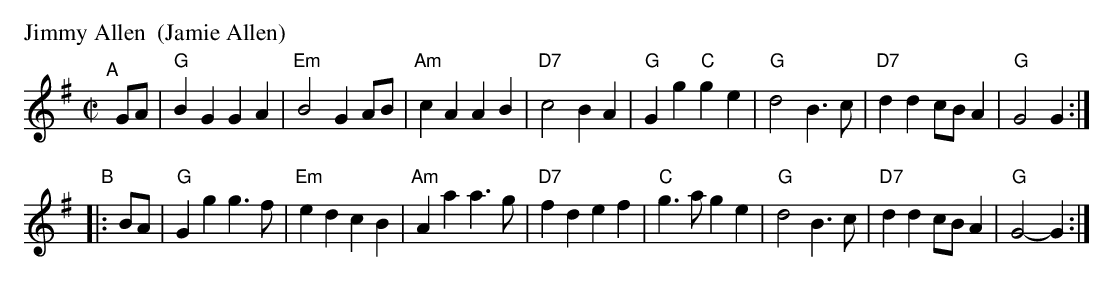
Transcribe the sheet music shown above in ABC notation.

X:1
P: Jimmy Allen  (Jamie Allen)
M: C|
L: 1/4
K: G
"^A"[|]\
G/A/| "G"BG    GA |"Em"B2 GA/B/ | "Am"cA AB    |"D7"c2 \
 BA | "G"Gg "C"ge | "G"d2 B>c   | "D7"dd c/B/A | "G"G2 G :|
"^B"|:\
B/A/ | "G"Gg  g>f |"Em"ed cB  | "Am"Aa a>g   |"D7"f \
def  | "C"g>a ge  | "G"d2 B>c | "D7"dd c/B/A | "G"G2-G :|
